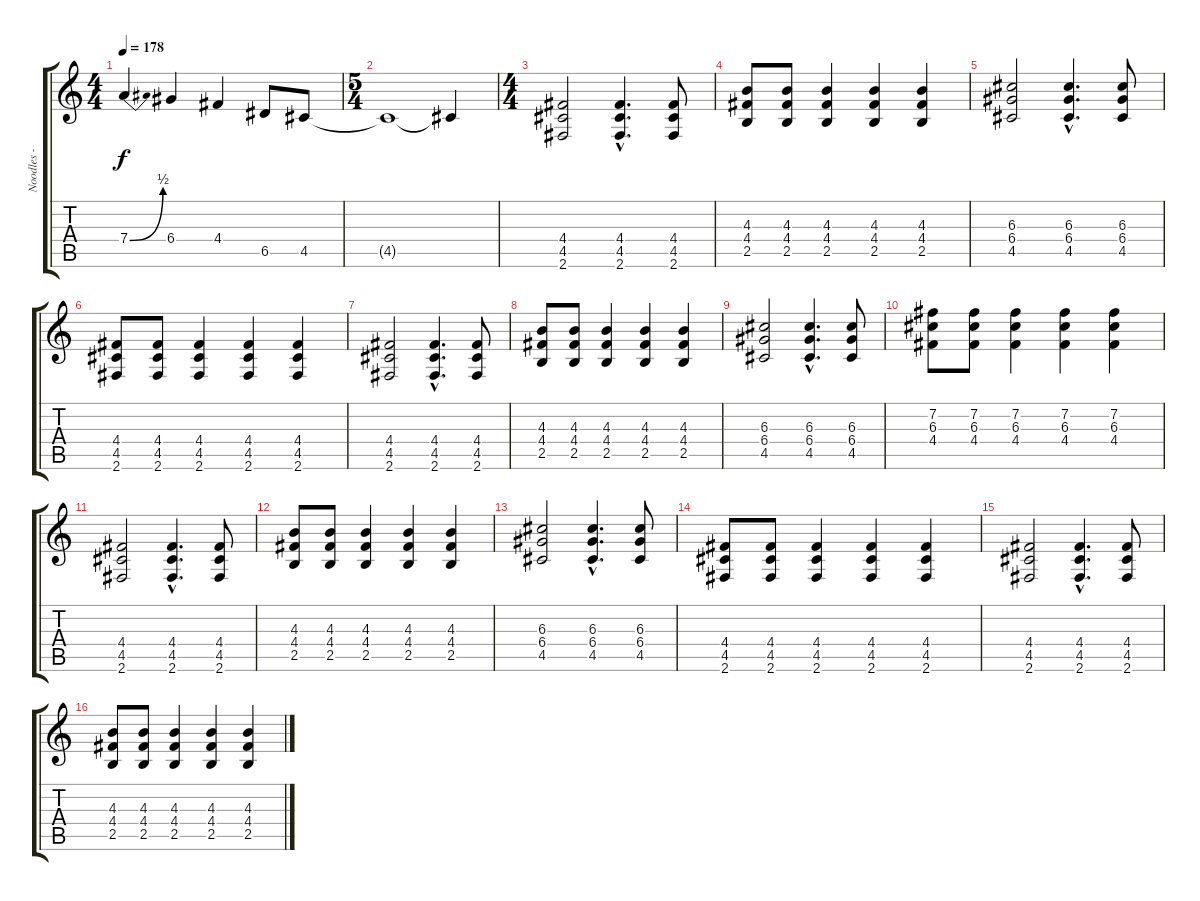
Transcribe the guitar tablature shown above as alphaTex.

\track ("Noodles - Guitar" "Noodles - ") {instrument distortionguitar}
\staff {score tabs}
\tuning (E4 B3 G3 D3 A2 E2) {hide}
\ts (4 4)
\tempo 178
\clef g2
\ks c
7.4{be (bend 0 0 60 2)}.4{dy f} 6.4.4 4.4.4 6.5.8 4.5.8 |
\ts (5 4)
4.5{t}.1 4.5{t}.4 |
\ts (4 4)
(4.4 4.5 2.6).2 (4.4{hac} 4.5{hac} 2.6{hac}).4{d} (4.4 4.5 2.6).8 |
(4.3 4.4 2.5).8 (4.3 4.4 2.5).8 (4.3 4.4 2.5).4 (4.3 4.4 2.5).4 (4.3 4.4 2.5).4 |
(6.3 6.4 4.5).2 (6.3{hac} 6.4{hac} 4.5{hac}).4{d} (6.3 6.4 4.5).8 |
(4.4 4.5 2.6).8 (4.4 4.5 2.6).8 (4.4 4.5 2.6).4 (4.4 4.5 2.6).4 (4.4 4.5 2.6).4 |
(4.4 4.5 2.6).2 (4.4{hac} 4.5{hac} 2.6{hac}).4{d} (4.4 4.5 2.6).8 |
(4.3 4.4 2.5).8 (4.3 4.4 2.5).8 (4.3 4.4 2.5).4 (4.3 4.4 2.5).4 (4.3 4.4 2.5).4 |
(6.3 6.4 4.5).2 (6.3{hac} 6.4{hac} 4.5{hac}).4{d} (6.3 6.4 4.5).8 |
(7.2 6.3 4.4).8 (7.2 6.3 4.4).8 (7.2 6.3 4.4).4 (7.2 6.3 4.4).4 (7.2 6.3 4.4).4 |
(4.4 4.5 2.6).2 (4.4{hac} 4.5{hac} 2.6{hac}).4{d} (4.4 4.5 2.6).8 |
(4.3 4.4 2.5).8 (4.3 4.4 2.5).8 (4.3 4.4 2.5).4 (4.3 4.4 2.5).4 (4.3 4.4 2.5).4 |
(6.3 6.4 4.5).2 (6.3{hac} 6.4{hac} 4.5{hac}).4{d} (6.3 6.4 4.5).8 |
(4.4 4.5 2.6).8 (4.4 4.5 2.6).8 (4.4 4.5 2.6).4 (4.4 4.5 2.6).4 (4.4 4.5 2.6).4 |
(4.4 4.5 2.6).2 (4.4{hac} 4.5{hac} 2.6{hac}).4{d} (4.4 4.5 2.6).8 |
(4.3 4.4 2.5).8 (4.3 4.4 2.5).8 (4.3 4.4 2.5).4 (4.3 4.4 2.5).4 (4.3 4.4 2.5).4
